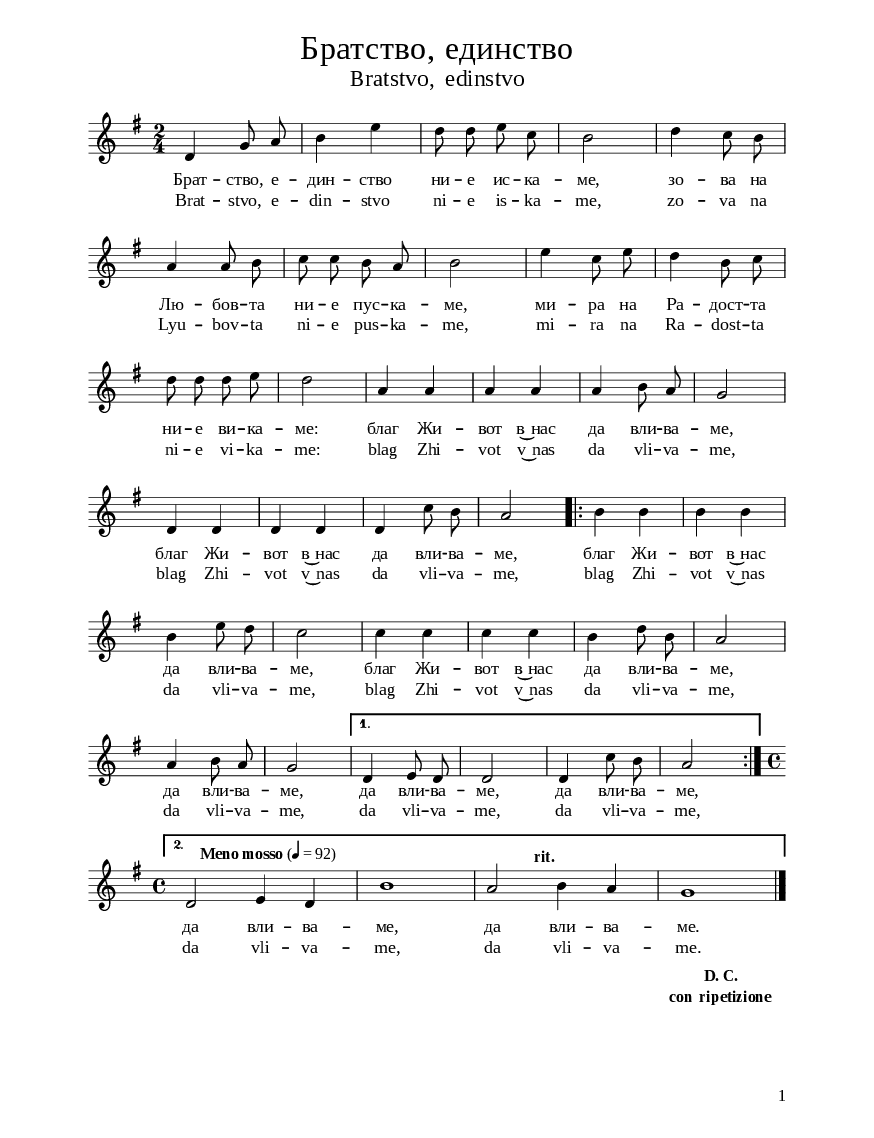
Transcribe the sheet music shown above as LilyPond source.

\version "2.22.0"

\paper {
  #(set-paper-size "a5")
}

\bookpart {
\paper {
  print-all-headers = ##t
  print-page-number = ##t
  print-first-page-number = ##t

  % put page numbers on the bottom
  oddHeaderMarkup = \markup ""
  evenHeaderMarkup = \markup ""
  oddFooterMarkup = \markup
    \fill-line {
      ""
      \on-the-fly #print-page-number-check-first \fromproperty #'page:page-number-string
    }
  evenFooterMarkup = \markup
    \fill-line {
      \on-the-fly #print-page-number-check-first \fromproperty #'page:page-number-string
      ""
    }

  left-margin = 1.5\cm
  right-margin = 1.5\cm
  top-margin = 1.6\cm
  bottom-margin = 1.2\cm
  ragged-bottom = ##t % do not spread the staves to fill the whole vertical space

  % change lyrics and titles font (affects notes also)
  fonts =
    #(make-pango-font-tree
     "Times New Roman"
     "DejaVu Sans"
     "DejaVu Sans Mono"
     (/ (* staff-height pt) 3.6))

  % change distance between staves
  system-system-spacing =
    #'((basic-distance . 12)
       (minimum-distance . 6)
       (padding . 1)
       (stretchability . 12))
}

\header {
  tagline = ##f
}

\score{
  \layout { 
    indent = 0.0\cm % remove first line indentation
    ragged-last = ##f % do not spread last line to fill the whole space
    \context {
      \Score
      \omit BarNumber %remove bar numbers
    } % context

    \context { % change staff size
      \Staff
      fontSize = #+0 % affects notes size only
      \override StaffSymbol #'staff-space = #(magstep -3)
      \override StaffSymbol #'thickness = #0.5
      \override BarLine #'hair-thickness = #1
      %\override StaffSymbol #'ledger-line-thickness = #'(0 . 0)
    }

    \context { % adjust space between staff and lyrics and between the two lyric lines
      \Lyrics
      \override VerticalAxisGroup.nonstaff-relatedstaff-spacing = #'((basic-distance . 4.5))
      \override VerticalAxisGroup.nonstaff-nonstaff-spacing = #'((minimum-distance . 2))
    }
  } % layout

   \new Voice \absolute  {
    \clef treble
    \key g \major
    \time 2/4 
    
    \autoBeamOff
 
    d'4 g'8 a'8 | b'4 e''4 | d''8 d''8 e''8 c''8 | b'2| d''4 c''8 b'8 | \break
    a'4 a'8 b'8 | c''8 c''8 b'8  a'8| b'2 | e''4 c''8 e''8 | d''4 b'8 c''8 | \break
    d''8 d''8 d''8 e''8 | d''2 | a'4 a'4 | a'4 a'4 | a'4 b'8 a'8 | g'2 | \break
    d'4 d'4 | d'4 d'4 | d'4 c''8 b'8 | a'2 \repeat volta 2 { b'4 b'4 | b'4 b'4 | \break
    b'4 e''8 d''8 | c''2 | c''4 c''4|c''4 c''4| b'4 d''8 b'8 |a'2 |\break
    a'4 b'8 a'8 | g'2|} 
    \alternative { 
      { d'4 e'8 d'8 | d'2 | d'4 c''8 b'8| a'2 } 
      { \time 4/4 \break
         \override Score.MetronomeMark #'outside-staff-priority = #599
         \override Score.MetronomeMark.X-extent=#'(-4.5 . 0)
         \tempo \markup { % make tempo note smaller
           \concat { "Meno mosso " \normal-text { "(" }
             \teeny \general-align #Y #DOWN \note {4} #0.7
             \normal-text { " = 92)" }
           }
         }  
         d'2 e'4 d'4 | b'1 | \tempo "rit." a'2 b'4 a'4 | g'1| \bar "|." \break } 
    }
  }
  
  
  
 \addlyrics {
    Брат -- ство, е -- дин -- ство ни -- е ис -- ка -- ме, 
    зо -- ва на Лю -- бов -- та ни -- е пус -- ка -- ме, ми -- ра на Ра -- дост -- та
    ни -- е ви -- ка -- ме: благ Жи -- вот в~нас да вли -- ва -- ме,
    благ Жи -- вот в~нас да вли -- ва -- ме, благ Жи -- вот в~нас
    да вли -- ва -- ме, благ Жи -- вот в~нас да вли -- ва -- ме,
    да вли -- ва -- ме, да вли -- ва -- ме, да вли -- ва -- ме,
    да вли -- ва -- ме, да вли -- ва -- ме. 
  }

  \addlyrics {
    Brat -- stvo, e -- din -- stvo ni -- e is -- ka -- me, 
    zo -- va na Lyu -- bov -- ta ni -- e pus -- ka -- me, mi -- ra na Ra -- dost -- ta
    ni -- e vi -- ka -- me: blag Zhi -- vot v~nas da vli -- va -- me,
    blag Zhi -- vot v~nas da vli -- va -- me, blag Zhi -- vot v~nas
    da vli -- va -- me, blag Zhi -- vot v~nas da vli -- va -- me,
    da vli -- va -- me, da vli -- va -- me, da vli -- va -- me,
    da vli -- va -- me, da vli -- va -- me. 
  }
  
  \header {
    title = \markup \column \normal-text \fontsize #2.5 {
              \center-align
              \line { Братство, единство }
              \vspace #-0.6
              \center-align
              \line \fontsize #-3 {Bratstvo, edinstvo }
              \vspace #-0.8
              \center-align
              \line \fontsize #-3 { " " }
            }
  }
  
  
  
  \midi{}

} % score

\markup \halign #-12.4 \raise #2.8 \override #'(baseline-skip . 2) { 
  \column  { 
    \line  \halign #-3 { 
      \bold  { "D. C." }
    }
    \line  { 
      \bold { con ripetizione }
    }
  }
} 



\pageBreak

% include foreign translation(s) of the song
\version "2.22.0"

\markup \fill-line { \fontsize #6 "Brüderlichkeit, Einheit" }
\markup \null
\markup \null
\markup \fontsize #+2.5 {
    \hspace #10
    \override #'(baseline-skip . 2)
    
        \column {
     \line { " " }      
      \line {  1. Wir wollen Brüderlichkeit und Einheit, }
      \line {   "   "Wir senden den Ruf der Liebe aus, }  
      \line {   "   " Die Welt der Freude rufen wir: }
      \line {   "   " auf dass wir das gute Leben in uns
ergießen! } 

      
      \line { " " }
      \line {   2. Auf dass wir das gute Leben in uns ergießen, (3) }
      \line {   "   "ergießen, ergießen, ergießen, }  
      \line {   "   " Auf das wir das gute Leben in uns ergießen, (2) }
      \line {   "   " ergießen, ergießen, ergießen. } 
      
       
    }
    
    
}
    


} % bookpart
